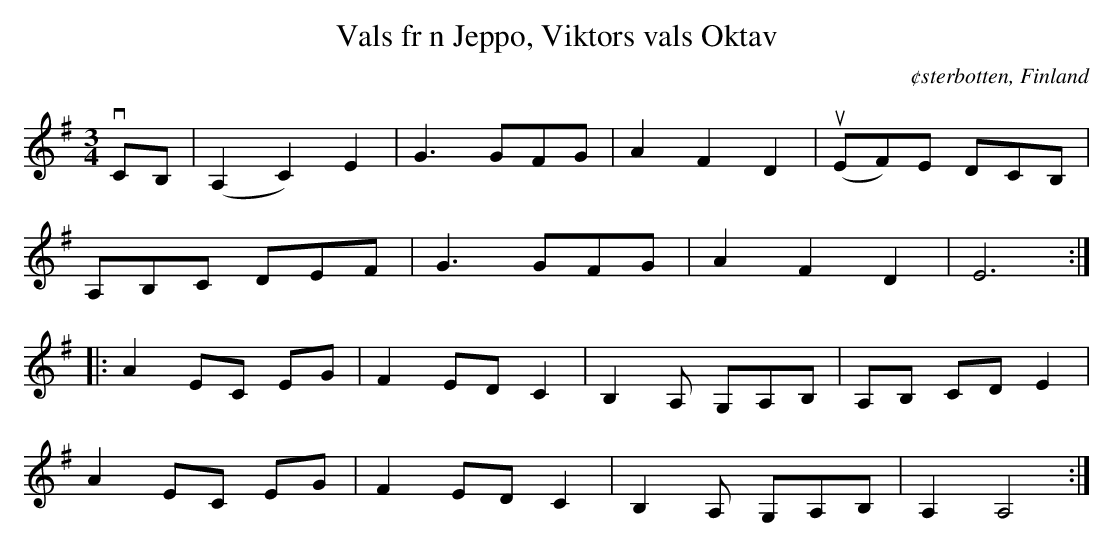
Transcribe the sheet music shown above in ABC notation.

X:1
T:Vals fr n Jeppo, Viktors vals Oktav
O:¢sterbotten, Finland
M:3/4
L:1/8
K:Ador
vCB, | (A,2 C2) E2 | G3/1GFG | A2 F2 D2 | u(EF)E DCB, |
      A,B,C DEF  | G3/1GFG | A2 F2 D2 | E6:|
|: A2 EC EG | F2 EDC2 | B,2A, G,A,B, | A,B, CD E2 |
   A2 EC EG | F2 EDC2 | B,2A, G,A,B, | A,2 A,4 :|
